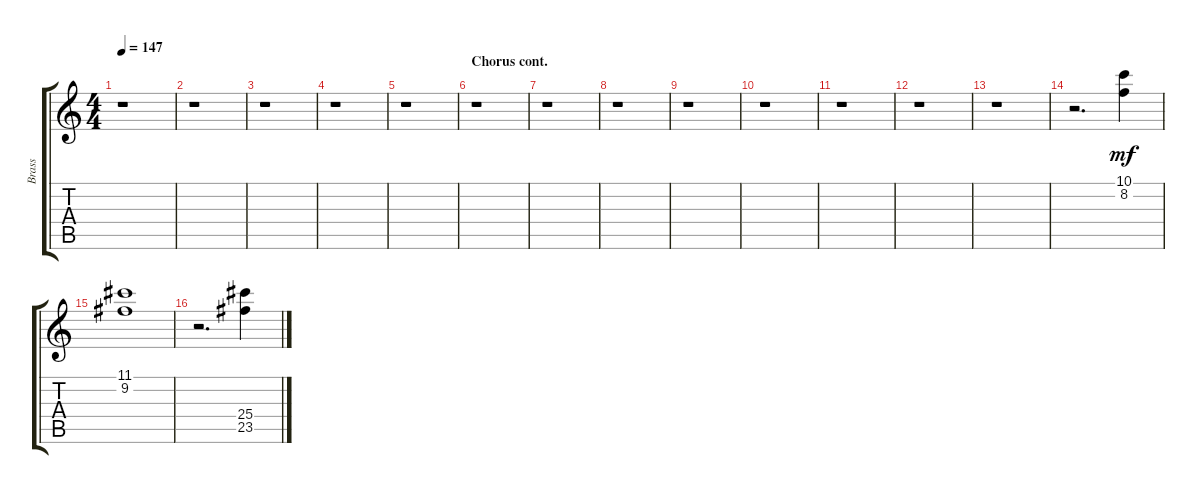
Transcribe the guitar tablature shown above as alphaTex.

\track ("Brass" "Brass") {instrument electricguitarclean}
\staff {score tabs}
\tuning (D4 A3 F3 C3 G2 C2) {hide}
\ts (4 4)
\tempo 147
\clef g2
\ks aminor
r.1{dy mf} |
r.1 |
r.1 |
r.1 |
r.1 |
\section ("" "Chorus cont.")
r.1 |
r.1 |
r.1 |
r.1 |
r.1 |
r.1 |
r.1 |
r.1 |
r.2{d} (10.1 8.2).4 |
(11.1 9.2).1 |
r.2{d} (25.4 23.5).4
